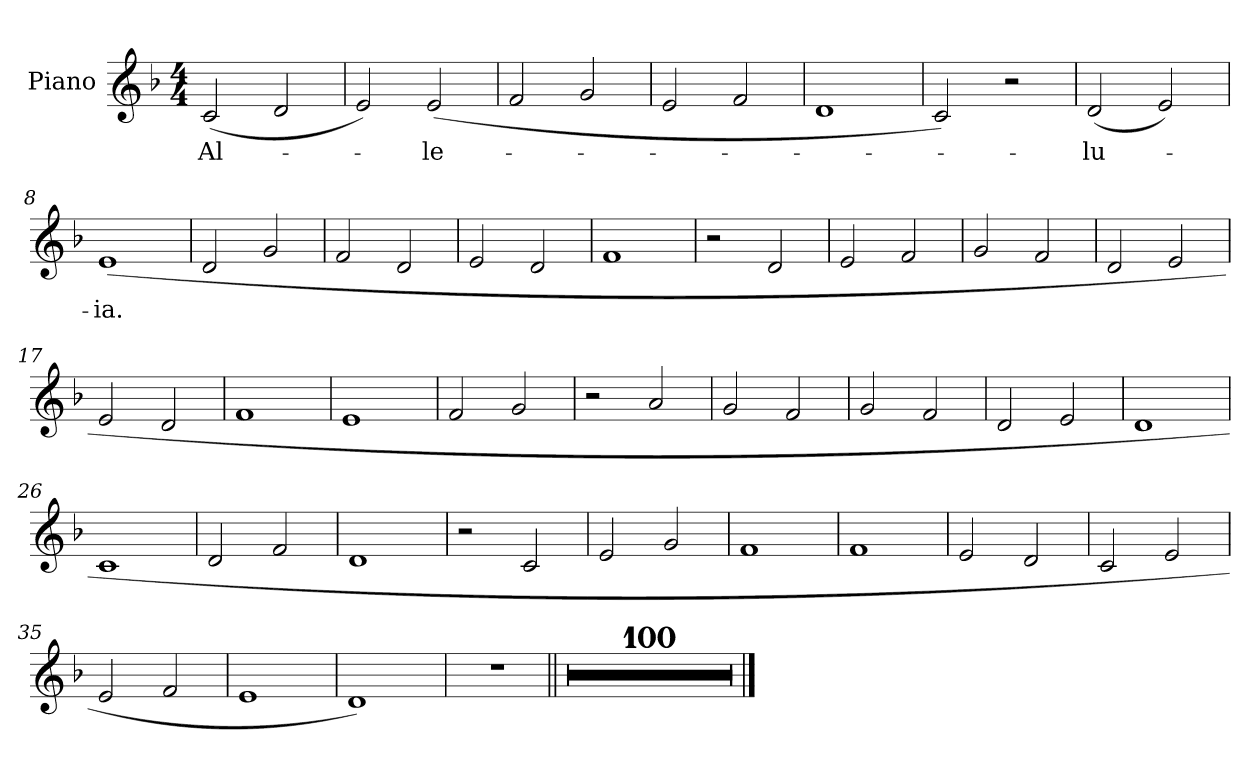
**kern	**text
*part1	*part1
*staff1	*staff1
*I"Piano	*
*I'Pno.	*
*clefG2	*
*k[b-]	*
*M4/4	*
=1	=1
(>2c/	Al-
2d/	.
=2	=2
2e/)	.
(>2e/	-le-
=3	=3
2f/	.
2g/	.
=4	=4
2e/	.
2f/	.
=5	=5
1d	.
=6	=6
2c/)	.
2r	.
=7	=7
(>2d/	-lu-
2e/)	.
=8	=8
(<1e	-ia.
=9	=9
2d/	.
2g/	.
=10	=10
2f/	.
2d/	.
!!LO:LB:g=z
=11	=11
2e/	.
2d/	.
=12	=12
1f	.
=13	=13
2r	.
2d/	.
=14	=14
2e/	.
2f/	.
=15	=15
2g/	.
2f/	.
=16	=16
2d/	.
2e/	.
=17	=17
2e/	.
2d/	.
=18	=18
1f	.
=19	=19
1e	.
=20	=20
2f/	.
2g/	.
=21	=21
2r	.
2a/	.
!!LO:LB:g=z
=22	=22
2g/	.
2f/	.
=23	=23
2g/	.
2f/	.
=24	=24
2d/	.
2e/	.
=25	=25
1d	.
=26	=26
1c	.
=27	=27
2d/	.
2f/	.
=28	=28
1d	.
=29	=29
2r	.
2c/	.
=30	=30
2e/	.
2g/	.
=31	=31
1f	.
=32	=32
1f	.
!!LO:LB:g=z
=33	=33
2e/	.
2d/	.
=34	=34
2c/	.
2e/	.
=35	=35
2e/	.
2f/	.
=36	=36
1e	.
=37	=37
1d)	.
=38	=38
1r	.
=39||	=39||
1r	.
=40	=40
1r	.
=41	=41
1r	.
=42	=42
1r	.
=43	=43
1r	.
=44	=44
1r	.
!!LO:LB:g=z
=45	=45
1r	.
=46	=46
1r	.
=47	=47
1r	.
=48	=48
1r	.
=49	=49
1r	.
=50	=50
1r	.
=51	=51
1r	.
=52	=52
1r	.
=53	=53
1r	.
=54	=54
1r	.
=55	=55
1r	.
=56	=56
1r	.
!!LO:LB:g=z
=57	=57
1r	.
=58	=58
1r	.
=59	=59
1r	.
=60	=60
1r	.
=61	=61
1r	.
=62	=62
1r	.
=63	=63
1r	.
=64	=64
1r	.
=65	=65
1r	.
=66	=66
1r	.
=67	=67
1r	.
=68	=68
1r	.
!!LO:LB:g=z
=69	=69
1r	.
=70	=70
1r	.
=71	=71
1r	.
=72	=72
1r	.
=73	=73
1r	.
=74	=74
1r	.
=75	=75
1r	.
=76	=76
1r	.
=77	=77
1r	.
=78	=78
1r	.
=79	=79
1r	.
=80	=80
1r	.
!!LO:LB:g=z
=81	=81
1r	.
=82	=82
1r	.
=83	=83
1r	.
=84	=84
1r	.
=85	=85
1r	.
=86	=86
1r	.
=87	=87
1r	.
=88	=88
1r	.
=89	=89
1r	.
=90	=90
1r	.
=91	=91
1r	.
=92	=92
1r	.
!!LO:LB:g=z
=93	=93
1r	.
=94	=94
1r	.
=95	=95
1r	.
=96	=96
1r	.
=97	=97
1r	.
=98	=98
1r	.
=99	=99
1r	.
=100	=100
1r	.
=101	=101
1r	.
=102	=102
1r	.
=103	=103
1r	.
=104	=104
1r	.
!!LO:LB:g=z
=105	=105
1r	.
=106	=106
1r	.
=107	=107
1r	.
=108	=108
1r	.
=109	=109
1r	.
=110	=110
1r	.
=111	=111
1r	.
=112	=112
1r	.
=113	=113
1r	.
=114	=114
1r	.
=115	=115
1r	.
=116	=116
1r	.
!!LO:PB:g=z
=117	=117
1r	.
=118	=118
1r	.
=119	=119
1r	.
=120	=120
1r	.
=121	=121
1r	.
=122	=122
1r	.
=123	=123
1r	.
=124	=124
1r	.
=125	=125
1r	.
=126	=126
1r	.
=127	=127
1r	.
=128	=128
1r	.
!!LO:LB:g=z
=129	=129
1r	.
=130	=130
1r	.
=131	=131
1r	.
=132	=132
1r	.
=133	=133
1r	.
=134	=134
1r	.
=135	=135
1r	.
=136	=136
1r	.
=137	=137
1r	.
=138	=138
1r	.
==	==
*-	*-
